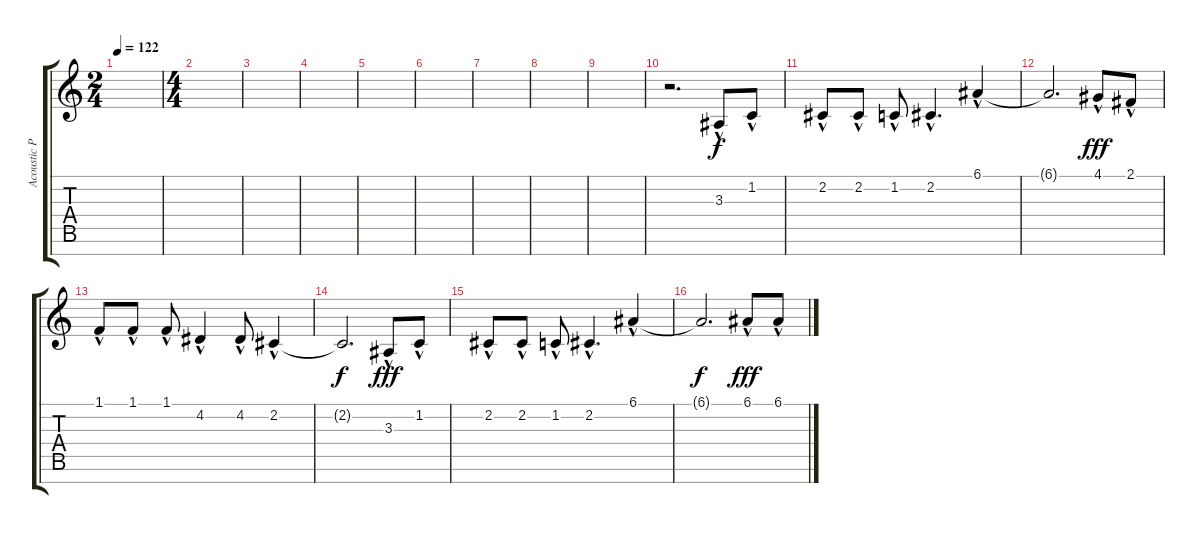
\track ("Acoustic Piano" "Acoustic P") {instrument sopranosax}
\staff {score tabs}
\tuning (E4 B3 G3 D3 A2 E2 B1) {hide}
\ts (2 4)
\tempo 122
\clef g2
\ks c
|
\ts (4 4)
|
|
|
|
|
|
|
|
r.2{d} 3.3{hac}.8 1.2{hac}.8 |
2.2{hac}.8 2.2{hac}.8 1.2{hac}.8 2.2{hac}.4{d} 6.1{hac}.4 |
6.1{t}.2{d dy f} 4.1{hac}.8{dy fff} 2.1{hac}.8 |
1.1{hac}.8 1.1{hac}.8 1.1{hac}.8 4.2{hac}.4 4.2{hac}.8 2.2{hac}.4 |
2.2{t}.2{d dy f} 3.3{hac}.8{dy fff} 1.2{hac}.8 |
2.2{hac}.8 2.2{hac}.8 1.2{hac}.8 2.2{hac}.4{d} 6.1{hac}.4 |
6.1{t}.2{d dy f} 6.1{hac}.8{dy fff} 6.1{hac}.8
